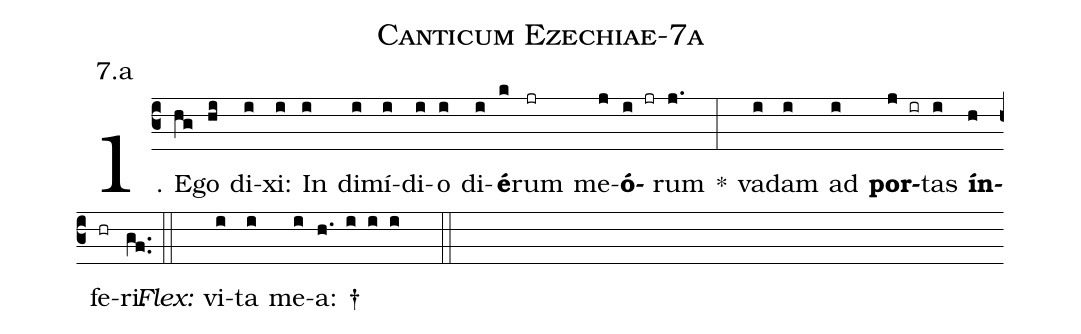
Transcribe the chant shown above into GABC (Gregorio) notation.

name: Canticum Ezechiae-7a;
annotation: 7.a;
%%
(c3)1. E(hg)go(hi) di(i)xi:(i) In(i) di(i)mí(i)di(i)o(i) di(i)<b>é</b>(k)rum(jr) me(j)<b>ó</b>(i jr)rum(j.) *(:) va(i)dam(i) ad(i) <b>por</b>(j ir)tas(i) <b>ín</b>(h)fe(hr)ri.(gf..) (::)
<i>Flex:</i>()  vi(i)ta(i) me(i)a: †(h. i i i  ::)
